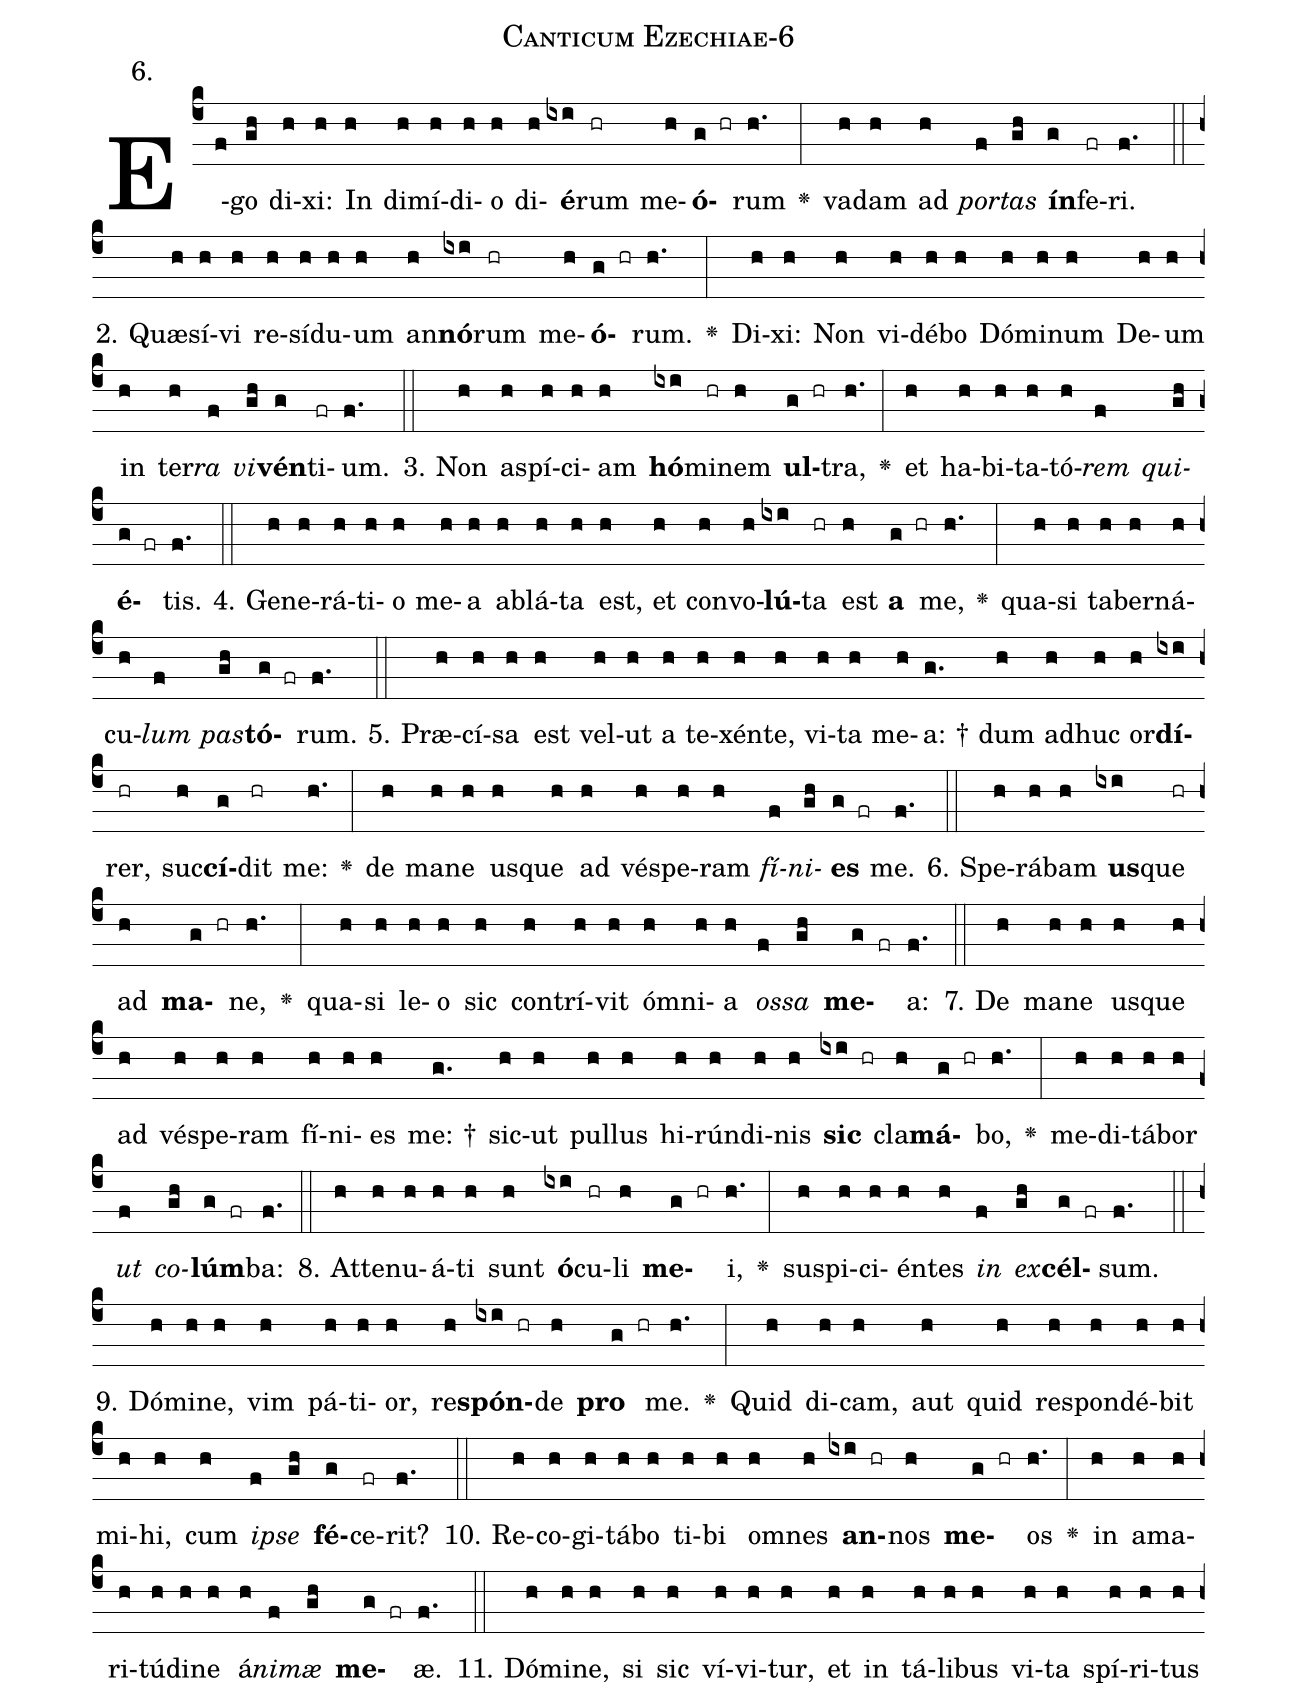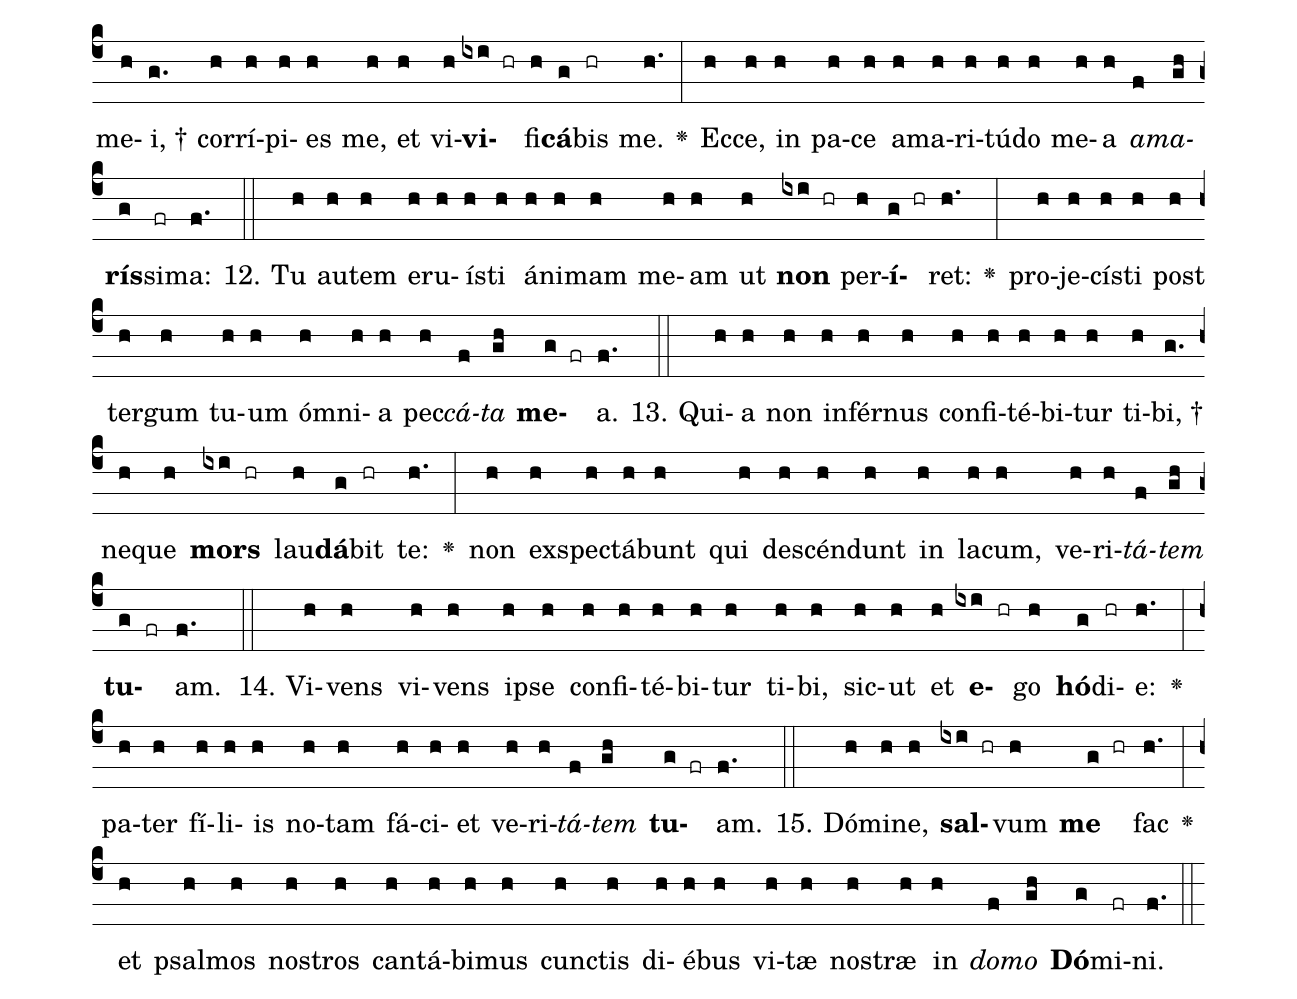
name: Canticum Ezechiae-6;
annotation: 6.;
%%
(c4)E(f)go(gh) di(h)xi:(h) In(h) di(h)mí(h)di(h)o(h) di(h)<b>é</b>(ixi)rum(hr) me(h)<b>ó</b>(g hr)rum(h.) <v>\greheightstar</v>(:) va(h)dam(h) ad(h) <i>por</i>(f)<i>tas</i>(gh) <b>ín</b>(g)fe(fr)ri.(f.) (::)
2. Quæ(h)sí(h)vi(h) re(h)sí(h)du(h)um(h) an(h)<b>nó</b>(ixi)rum(hr) me(h)<b>ó</b>(g hr)rum.(h.) <v>\greheightstar</v>(:) Di(h)xi:(h) Non(h) vi(h)dé(h)bo(h) Dó(h)mi(h)num(h) De(h)um(h) in(h) ter(h)<i>ra</i>(f) <i>vi</i>(gh)<b>vén</b>(g)ti(fr)um.(f.) (::)
3. Non(h) a(h)spí(h)ci(h)am(h) <b>hó</b>(ixi)mi(hr)nem(h) <b>ul</b>(g hr)tra,(h.) <v>\greheightstar</v>(:) et(h) ha(h)bi(h)ta(h)tó(h)<i>rem</i>(f) <i>qui</i>(gh)<b>é</b>(g fr)tis.(f.) (::)
4. Ge(h)ne(h)rá(h)ti(h)o(h) me(h)a(h) ab(h)lá(h)ta(h) est,(h) et(h) con(h)vo(h)<b>lú</b>(ixi)ta(hr) est(h) <b>a</b>(g hr) me,(h.) <v>\greheightstar</v>(:) qua(h)si(h) ta(h)ber(h)ná(h)cu(h)<i>lum</i>(f) <i>pas</i>(gh)<b>tó</b>(g fr)rum.(f.) (::)
5. Præ(h)cí(h)sa(h) est(h) vel(h)ut(h) a(h) te(h)xén(h)te,(h) vi(h)ta(h) me(h)a: †(g.) dum(h) ad(h)huc(h) or(h)<b>dí</b>(ixi)rer,(hr) suc(h)<b>cí</b>(g)dit(hr) me:(h.) <v>\greheightstar</v>(:) de(h) ma(h)ne(h) us(h)que(h) ad(h) vés(h)pe(h)ram(h) <i>fí</i>(f)<i>ni</i>(gh)<b>es</b>(g fr) me.(f.) (::)
6. Spe(h)rá(h)bam(h) <b>us</b>(ixi)que(hr) ad(h) <b>ma</b>(g hr)ne,(h.) <v>\greheightstar</v>(:) qua(h)si(h) le(h)o(h) sic(h) con(h)trí(h)vit(h) óm(h)ni(h)a(h) <i>os</i>(f)<i>sa</i>(gh) <b>me</b>(g fr)a:(f.) (::)
7. De(h) ma(h)ne(h) us(h)que(h) ad(h) vés(h)pe(h)ram(h) fí(h)ni(h)es(h) me: †(g.) sic(h)ut(h) pul(h)lus(h) hi(h)rún(h)di(h)nis(h) <b>sic</b>(ixi hr) cla(h)<b>má</b>(g hr)bo,(h.) <v>\greheightstar</v>(:) me(h)di(h)tá(h)bor(h) <i>ut</i>(f) <i>co</i>(gh)<b>lúm</b>(g fr)ba:(f.) (::)
8. At(h)te(h)nu(h)á(h)ti(h) sunt(h) <b>ó</b>(ixi)cu(hr)li(h) <b>me</b>(g hr)i,(h.) <v>\greheightstar</v>(:) su(h)spi(h)ci(h)én(h)tes(h) <i>in</i>(f) <i>ex</i>(gh)<b>cél</b>(g fr)sum.(f.) (::)
9. Dó(h)mi(h)ne,(h) vim(h) pá(h)ti(h)or,(h) re(h)<b>spón</b>(ixi hr)de(h) <b>pro</b>(g hr) me.(h.) <v>\greheightstar</v>(:) Quid(h) di(h)cam,(h) aut(h) quid(h) re(h)spon(h)dé(h)bit(h) mi(h)hi,(h) cum(h) <i>ip</i>(f)<i>se</i>(gh) <b>fé</b>(g)ce(fr)rit?(f.) (::)
10. Re(h)co(h)gi(h)tá(h)bo(h) ti(h)bi(h) om(h)nes(h) <b>an</b>(ixi hr)nos(h) <b>me</b>(g hr)os(h.) <v>\greheightstar</v>(:) in(h) a(h)ma(h)ri(h)tú(h)di(h)ne(h) á(h)<i>ni</i>(f)<i>mæ</i>(gh) <b>me</b>(g fr)æ.(f.) (::)
11. Dó(h)mi(h)ne,(h) si(h) sic(h) ví(h)vi(h)tur,(h) et(h) in(h) tá(h)li(h)bus(h) vi(h)ta(h) spí(h)ri(h)tus(h) me(h)i, †(g.) cor(h)rí(h)pi(h)es(h) me,(h) et(h) vi(h)<b>vi</b>(ixi hr)fi(h)<b>cá</b>(g)bis(hr) me.(h.) <v>\greheightstar</v>(:) Ec(h)ce,(h) in(h) pa(h)ce(h) a(h)ma(h)ri(h)tú(h)do(h) me(h)a(h) <i>a</i>(f)<i>ma</i>(gh)<b>rís</b>(g)si(fr)ma:(f.) (::)
12. Tu(h) au(h)tem(h) e(h)ru(h)ís(h)ti(h) á(h)ni(h)mam(h) me(h)am(h) ut(h) <b>non</b>(ixi hr) per(h)<b>í</b>(g hr)ret:(h.) <v>\greheightstar</v>(:) pro(h)je(h)cís(h)ti(h) post(h) ter(h)gum(h) tu(h)um(h) óm(h)ni(h)a(h) pec(h)<i>cá</i>(f)<i>ta</i>(gh) <b>me</b>(g fr)a.(f.) (::)
13. Qui(h)a(h) non(h) in(h)fér(h)nus(h) con(h)fi(h)té(h)bi(h)tur(h) ti(h)bi, †(g.) ne(h)que(h) <b>mors</b>(ixi hr) lau(h)<b>dá</b>(g)bit(hr) te:(h.) <v>\greheightstar</v>(:) non(h) ex(h)spec(h)tá(h)bunt(h) qui(h) de(h)scén(h)dunt(h) in(h) la(h)cum,(h) ve(h)ri(h)<i>tá</i>(f)<i>tem</i>(gh) <b>tu</b>(g fr)am.(f.) (::)
14. Vi(h)vens(h) vi(h)vens(h) ip(h)se(h) con(h)fi(h)té(h)bi(h)tur(h) ti(h)bi,(h) sic(h)ut(h) et(h) <b>e</b>(ixi hr)go(h) <b>hó</b>(g)di(hr)e:(h.) <v>\greheightstar</v>(:) pa(h)ter(h) fí(h)li(h)is(h) no(h)tam(h) fá(h)ci(h)et(h) ve(h)ri(h)<i>tá</i>(f)<i>tem</i>(gh) <b>tu</b>(g fr)am.(f.) (::)
15. Dó(h)mi(h)ne,(h) <b>sal</b>(ixi hr)vum(h) <b>me</b>(g hr) fac(h.) <v>\greheightstar</v>(:) et(h) psal(h)mos(h) nos(h)tros(h) can(h)tá(h)bi(h)mus(h) cunc(h)tis(h) di(h)é(h)bus(h) vi(h)tæ(h) nos(h)træ(h) in(h) <i>do</i>(f)<i>mo</i>(gh) <b>Dó</b>(g)mi(fr)ni.(f.) (::)
